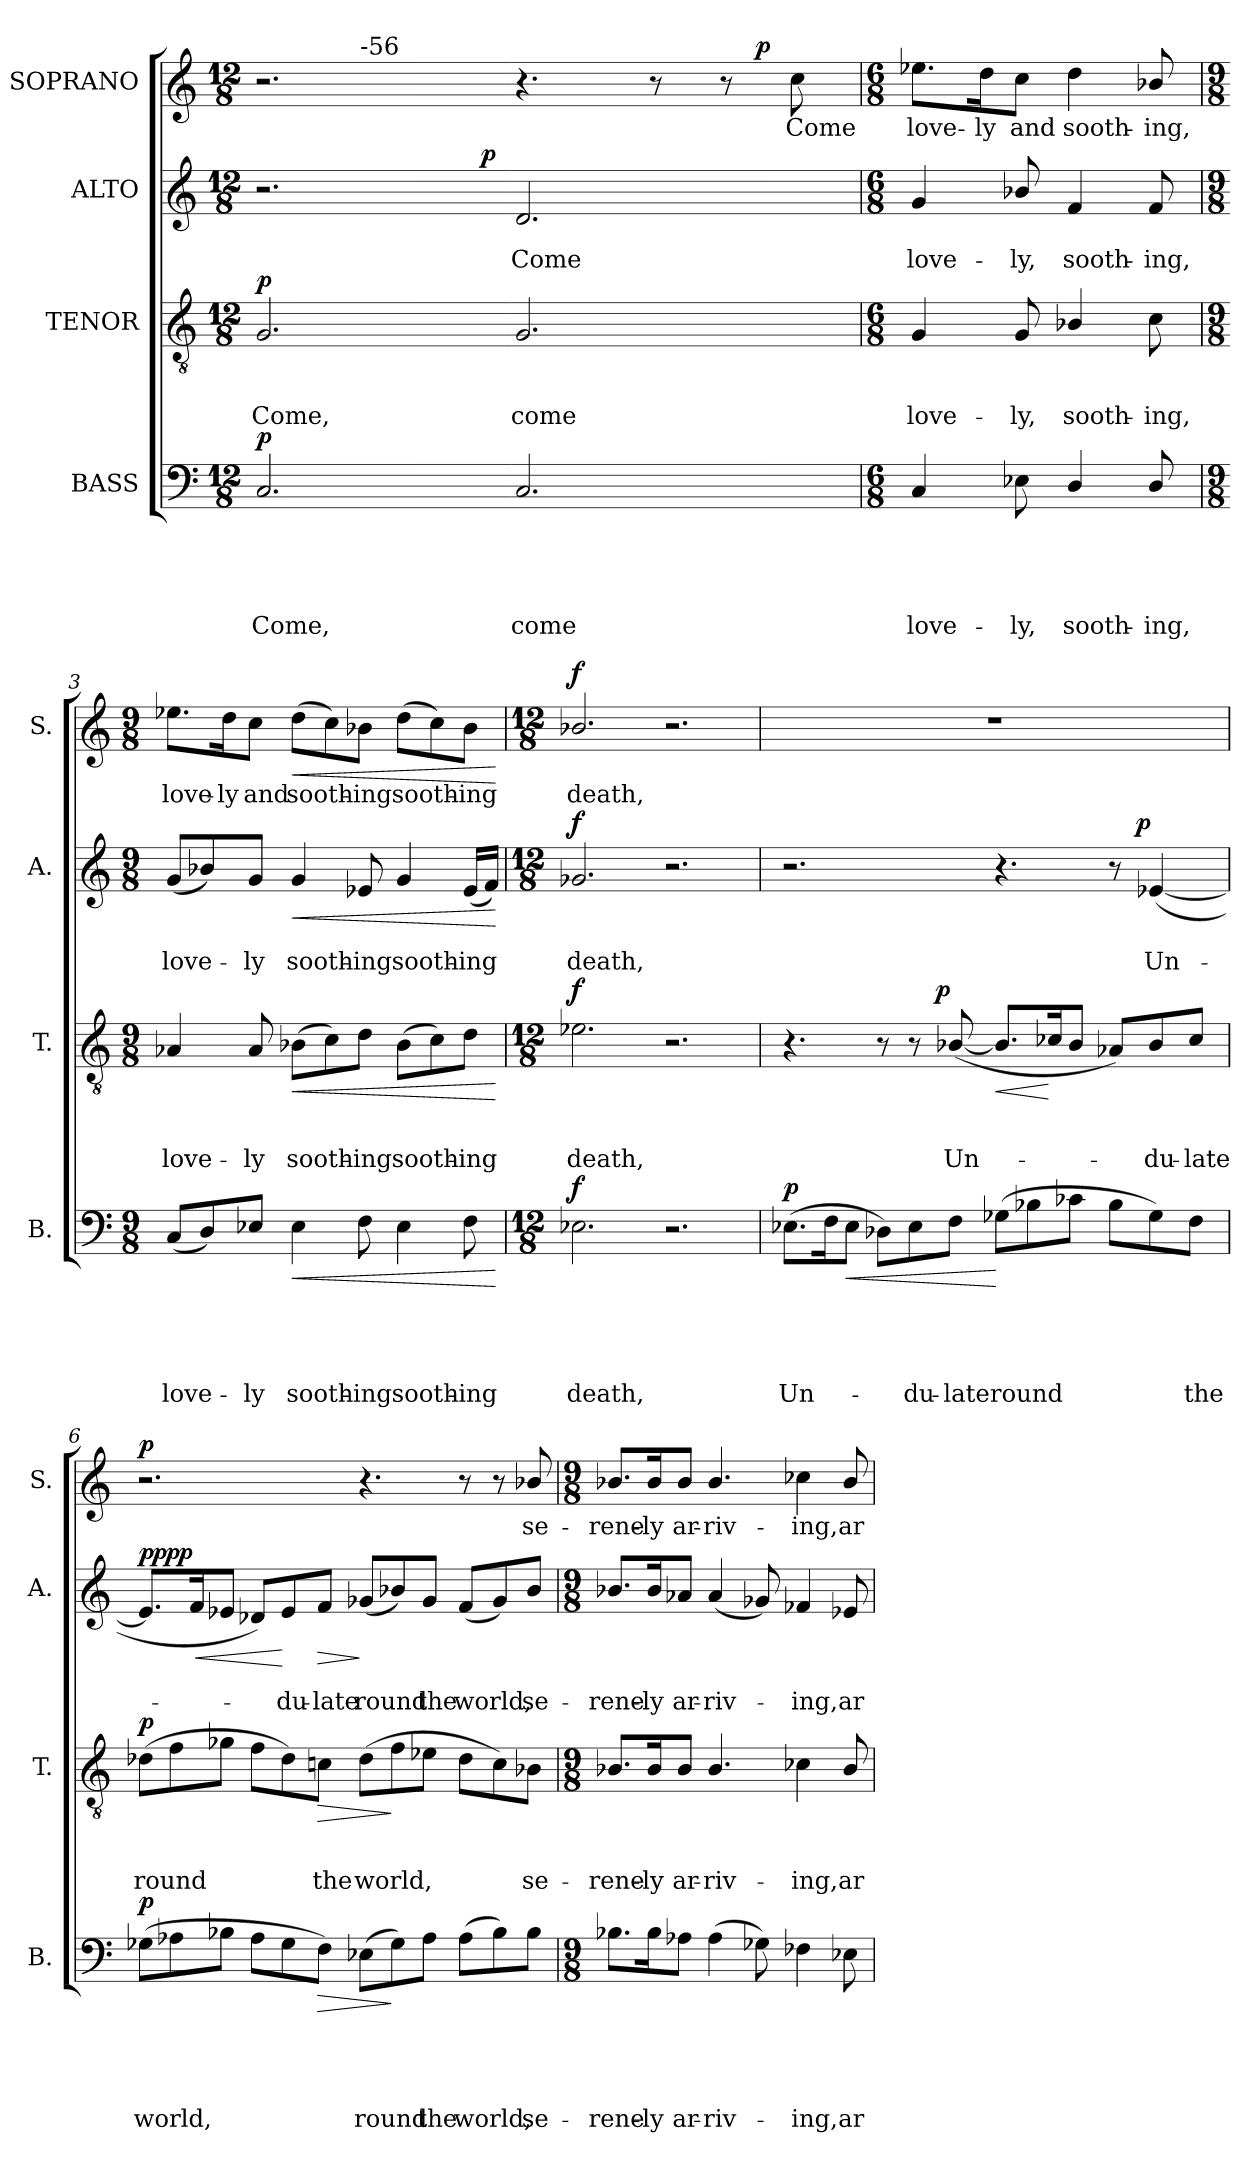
**kern	**text	**text	**text	**text	**text	**dynam	**kern	**text	**text	**text	**dynam	**kern	**text	**text	**dynam	**kern	**text	**dynam
*part4	*part4	*part4	*part4	*part4	*part4	*part4	*part3	*part3	*part3	*part3	*part3	*part2	*part2	*part2	*part2	*part1	*part1	*part1
*staff4	*staff4	*staff4	*staff4	*staff4	*staff4	*staff4	*staff3	*staff3	*staff3	*staff3	*staff3	*staff2	*staff2	*staff2	*staff2	*staff1	*staff1	*staff1
*I"BASS	*	*	*	*	*	*	*I"TENOR	*	*	*	*	*I"ALTO	*	*	*	*I"SOPRANO	*	*
*I'B.	*	*	*	*	*	*	*I'T.	*	*	*	*	*I'A.	*	*	*	*I'S.	*	*
!!LO:PB:g=z
*clefF4	*	*	*	*	*	*	*clefGv2	*	*	*	*	*clefG2	*	*	*	*clefG2	*	*
*k[]	*	*	*	*	*	*	*k[]	*	*	*	*	*k[]	*	*	*	*k[]	*	*
*C:	*	*	*	*	*	*	*C:	*	*	*	*	*C:	*	*	*	*C:	*	*
*M12/8	*	*	*	*	*	*	*M12/8	*	*	*	*	*M12/8	*	*	*	*M12/8	*	*
*MM78	*	*	*	*	*	*	*MM78	*	*	*	*	*MM78	*	*	*	*MM78	*	*
=1	=1	=1	=1	=1	=1	=1	=1	=1	=1	=1	=1	=1	=1	=1	=1	=1	=1	=1
!	!	!	!	!	!	!	!	!	!	!	!	!	!	!	!	!LO:TX:a:t=Slowly, expressively	!	!
!	!	!	!	!	!LO:LY:b	!LO:DY:a	!	!	!	!LO:LY:b	!LO:DY:a	!	!	!	!	!	!	!
*	*	*	*	*	*	*	*	*	*	*	*	*^	*	*	*	*^	*	*
*	*	*	*	*	*	*	*	*	*	*	*	*	*	*	*	*	*	*^	*	*
2.C/	.	.	.	.	Come,	p	2.G/	.	.	Come,	p	2.r	2ryy	.	.	.	2.r	1ryy	4.ryy	.	.
!	!	!	!	!	!	!	!	!	!	!	!	!	!	!	!	!	!	!	!LO:TX:a:t=-56	!	!
.	.	.	.	.	.	.	.	.	.	.	.	.	.	.	.	.	.	.	1ryy	.	.
.	.	.	.	.	.	.	.	.	.	.	.	.	8.ryy	.	.	.	.	.	.	.	.
!	!	!	!	!	!	!	!	!	!	!	!	!	!	!	!	!LO:DY:a	!	!	!	!	!
.	.	.	.	.	.	.	.	.	.	.	.	.	2ryy	.	.	p	.	.	.	.	.
!	!	!	!	!	!LO:LY:b	!	!	!	!	!LO:LY:b	!	!	!	!	!LO:LY:b	!	!	!	!	!	!
2.C/	.	.	.	.	come	.	2.G/	.	.	come	.	2.d/	.	.	Come	.	4.r	.	.	.	.
.	.	.	.	.	.	.	.	.	.	.	.	.	.	.	.	.	.	4ryy	.	.	.
.	.	.	.	.	.	.	.	.	.	.	.	.	.	.	.	.	8r	.	.	.	.
.	.	.	.	.	.	.	.	.	.	.	.	.	4ryy	.	.	.	.	.	.	.	.
.	.	.	.	.	.	.	.	.	.	.	.	.	.	.	.	.	8r	16ryy	.	.	.
!	!	!	!	!	!	!	!	!	!	!	!	!	!	!	!	!	!	!	!	!	!LO:DY:a
.	.	.	.	.	.	.	.	.	.	.	.	.	.	.	.	.	.	8.ryy	.	.	p
!	!	!	!	!	!	!	!	!	!	!	!	!	!	!	!	!	!	!	!	!LO:LY:b	!
.	.	.	.	.	.	.	.	.	.	.	.	.	.	.	.	.	8cc\	.	8ryy	Come	.
.	.	.	.	.	.	.	.	.	.	.	.	.	16ryy	.	.	.	.	.	.	.	.
*	*	*	*	*	*	*	*	*	*	*	*	*v	*v	*	*	*	*	*	*	*	*
*	*	*	*	*	*	*	*	*	*	*	*	*	*	*	*	*v	*v	*v	*	*
=2	=2	=2	=2	=2	=2	=2	=2	=2	=2	=2	=2	=2	=2	=2	=2	=2	=2	=2
*M6/8	*	*	*	*	*	*	*M6/8	*	*	*	*	*M6/8	*	*	*	*M6/8	*	*
*	*	*	*	*	*	*	*	*	*	*	*	*^	*	*	*	*^	*	*
*	*	*	*	*	*	*	*	*	*	*	*	*	*	*	*	*	*	*^	*	*
!	!	!	!	!	!LO:LY:b	!	!	!	!	!LO:LY:b	!	!	!	!	!LO:LY:b	!	!	!	!	!LO:LY:b	!
*	*	*	*	*	*	*	*	*	*	*	*	*v	*v	*	*	*	*	*	*	*	*
*	*	*	*	*	*	*	*	*	*	*	*	*	*	*	*	*v	*v	*v	*	*
4C/	.	.	.	.	love-	.	4G/	.	.	love-	.	4g/	.	love-	.	8.ee-X\L	love-	.
!	!	!	!	!	!	!	!	!	!	!	!	!	!	!	!	!	!LO:LY:b	!
.	.	.	.	.	.	.	.	.	.	.	.	.	.	.	.	16dd\k	-ly	.
!	!	!	!	!	!LO:LY:b	!	!	!	!	!LO:LY:b	!	!	!	!LO:LY:b	!	!	!LO:LY:b	!
8E-X\	.	.	.	.	-ly,	.	8G/	.	.	-ly,	.	8b-X/	.	-ly,	.	8cc\J	and	.
!	!	!	!	!	!LO:LY:b	!	!	!	!	!LO:LY:b	!	!	!	!LO:LY:b	!	!	!LO:LY:b	!
4D/	.	.	.	.	sooth-	.	4B-X/	.	.	sooth-	.	4f/	.	sooth-	.	4dd\	sooth-	.
!	!	!	!	!	!LO:LY:b	!	!	!	!	!LO:LY:b	!	!	!	!LO:LY:b	!	!	!LO:LY:b	!
8D/	.	.	.	.	-ing,	.	8c\	.	.	-ing,	.	8f/	.	-ing,	.	8b-X/	-ing,	.
=3	=3	=3	=3	=3	=3	=3	=3	=3	=3	=3	=3	=3	=3	=3	=3	=3	=3	=3
*M9/8	*	*	*	*	*	*	*M9/8	*	*	*	*	*M9/8	*	*	*	*M9/8	*	*
!	!	!	!	!	!LO:LY:b	!	!	!	!	!LO:LY:b	!	!	!	!LO:LY:b	!	!	!LO:LY:b	!
(<8C/L	.	.	.	.	love-	.	4A-X/	.	.	love-	.	(<8g/L	.	love-	.	8.ee-X\L	love-	.
8D/)	.	.	.	.	.	.	.	.	.	.	.	8b-X/)	.	.	.	.	.	.
!	!	!	!	!	!	!	!	!	!	!	!	!	!	!	!	!	!LO:LY:b	!
.	.	.	.	.	.	.	.	.	.	.	.	.	.	.	.	16dd\k	-ly	.
!	!	!	!	!	!LO:LY:b	!	!	!	!	!LO:LY:b	!	!	!	!LO:LY:b	!	!	!LO:LY:b	!
8E-X/J	.	.	.	.	-ly	.	8A-/	.	.	-ly	.	8g/J	.	-ly	.	8cc\J	and	.
!	!	!	!	!	!LO:LY:b	!LO:HP:b	!	!	!	!LO:LY:b	!LO:HP:b	!	!	!LO:LY:b	!LO:HP:b	!	!LO:LY:b	!LO:HP:b
4E-\	.	.	.	.	sooth-	<	(>8B-X\L	.	.	sooth-	<	4g/	.	sooth-	<	(>8dd\L	sooth-	<
.	.	.	.	.	.	.	8c\)	.	.	.	.	.	.	.	.	8cc\)	.	.
!	!	!	!	!	!LO:LY:b	!	!	!	!	!LO:LY:b	!	!	!	!LO:LY:b	!	!	!LO:LY:b	!
8F\	.	.	.	.	-ing	.	8d\J	.	.	-ing	.	8e-X/	.	-ing	.	8b-X\J	-ing	.
!	!	!	!	!	!LO:LY:b	!	!	!	!	!LO:LY:b	!	!	!	!LO:LY:b	!	!	!LO:LY:b	!
4E-\	.	.	.	.	sooth-	.	(>8B-\L	.	.	sooth-	.	4g/	.	sooth-	.	(>8dd\L	sooth-	.
.	.	.	.	.	.	.	8c\)	.	.	.	.	.	.	.	.	8cc\)	.	.
!	!	!	!	!	!LO:LY:b	!	!	!	!	!LO:LY:b	!	!	!	!LO:LY:b	!	!	!LO:LY:b	!
8F\	.	.	.	.	-ing	.	8d\J	.	.	-ing	.	(<16e-/LL	.	-ing	.	8b-\J	-ing	.
.	.	.	.	.	.	.	.	.	.	.	.	16f/JJ)	.	.	.	.	.	.
.	.	.	.	.	.	[	.	.	.	.	[	.	.	.	[	.	.	[
!!LO:LB:g=z
=4	=4	=4	=4	=4	=4	=4	=4	=4	=4	=4	=4	=4	=4	=4	=4	=4	=4	=4
*M12/8	*	*	*	*	*	*	*M12/8	*	*	*	*	*M12/8	*	*	*	*M12/8	*	*
!	!	!	!	!	!LO:LY:b	!LO:DY:a	!	!	!	!LO:LY:b	!LO:DY:a	!	!	!LO:LY:b	!LO:DY:a	!	!LO:LY:b	!LO:DY:a
2.E-X\	.	.	.	.	death,	f	2.e-X\	.	.	death,	f	2.g-X/	.	death,	f	2.b-X/	death,	f
2.r	.	.	.	.	.	.	2.r	.	.	.	.	2.r	.	.	.	2.r	.	.
=5	=5	=5	=5	=5	=5	=5	=5	=5	=5	=5	=5	=5	=5	=5	=5	=5	=5	=5
!	!	!	!	!	!LO:LY:b	!LO:DY:a	!	!	!	!	!	!	!	!	!	!	!	!
*	*	*	*	*	*	*	*^	*	*	*	*	*^	*	*	*	*	*	*
(>8.E-X\L	.	.	.	.	Un-	p	4.r	2ryy	.	.	.	.	2.r	1ryy	.	.	.	1.r	.	.
16F\k	.	.	.	.	.	.	.	.	.	.	.	.	.	.	.	.	.	.	.	.
!	!	!	!	!	!	!LO:HP:b	!	!	!	!	!	!	!	!	!	!	!	!	!	!
8E-\J	.	.	.	.	.	<	.	.	.	.	.	.	.	.	.	.	.	.	.	.
8D-X\L)	.	.	.	.	.	.	8r	.	.	.	.	.	.	.	.	.	.	.	.	.
!	!	!	!	!	!LO:LY:b	!	!	!	!	!	!	!	!	!	!	!	!	!	!	!
8E-\	.	.	.	.	-du-	.	8r	16.ryy	.	.	.	.	.	.	.	.	.	.	.	.
!	!	!	!	!	!	!	!	!	!	!	!	!LO:DY:a	!	!	!	!	!	!	!	!
.	.	.	.	.	.	.	.	2ryy	.	.	.	p	.	.	.	.	.	.	.	.
!	!	!	!	!	!LO:LY:b:rj	!	!	!	!	!	!LO:LY:b	!	!	!	!	!	!	!	!	!
8F\J	.	.	.	.	-late	.	(<[<8B-X/	.	.	.	Un-	.	.	.	.	.	.	.	.	.
!	!	!	!	!	!LO:LY:b	!	!	!	!	!	!	!LO:HP:b	!	!	!	!	!	!	!	!
(>8G-X\L	.	.	.	.	round	[	8.B-/L]	.	.	.	.	<	4.r	.	.	.	.	.	.	.
8B-X\	.	.	.	.	.	.	.	.	.	.	.	.	.	.	.	.	.	.	.	.
.	.	.	.	.	.	.	16c-X/k	.	.	.	.	[	.	.	.	.	.	.	.	.
8c-X\J	.	.	.	.	.	.	8B-/J	.	.	.	.	.	.	8..ryy	.	.	.	.	.	.
.	.	.	.	.	.	.	.	4ryy	.	.	.	.	.	.	.	.	.	.	.	.
8B-\L	.	.	.	.	.	.	8A-X/L)	.	.	.	.	.	8r	.	.	.	.	.	.	.
!	!	!	!	!	!	!	!	!	!	!	!	!	!	!	!	!	!LO:DY:a	!	!	!
.	.	.	.	.	.	.	.	.	.	.	.	.	.	4ryy	.	.	p	.	.	.
!	!	!	!	!	!	!	!	!	!	!	!LO:LY:b	!	!	!	!	!LO:LY:b	!	!	!	!
8G-\)	.	.	.	.	.	.	8B-/	.	.	.	-du-	.	(<[<4e-X/	.	.	Un-	.	.	.	.
.	.	.	.	.	.	.	.	8ryy	.	.	.	.	.	.	.	.	.	.	.	.
!	!	!	!	!	!LO:LY:b	!	!	!	!	!	!LO:LY:b:rj	!	!	!	!	!	!	!	!	!
8F\J	.	.	.	.	the	.	8c-/J	.	.	.	-late	.	.	.	.	.	.	.	.	.
.	.	.	.	.	.	.	.	32ryy	.	.	.	.	.	32ryy	.	.	.	.	.	.
=6	=6	=6	=6	=6	=6	=6	=6	=6	=6	=6	=6	=6	=6	=6	=6	=6	=6	=6	=6	=6
!	!	!	!	!	!LO:LY:b	!LO:DY:a	!	!	!	!	!LO:LY:b	!LO:DY:a	!	!	!	!	!LO:HP:b	!	!	!
!	!	!	!	!	!	!	!	!	!	!	!	!	!	!	!	!	!LO:DY:n=1:b	!	!	!
!	!	!	!	!	!	!	!	!	!	!	!	!	!	!	!	!	!LO:DY:n=2:a	!	!	!LO:DY:a
*	*	*	*	*	*	*	*v	*v	*	*	*	*	*	*	*	*	*	*	*	*
*	*	*	*	*	*	*	*	*	*	*	*	*v	*v	*	*	*	*	*	*
(>8G-X\L	.	.	.	.	world,	p	(>8d-X\L	.	.	round	p	8.e-/L]	.	.	< ppp p	2.r	.	p
8A-X\	.	.	.	.	.	.	8f\	.	.	.	.	.	.	.	.	.	.	.
.	.	.	.	.	.	.	.	.	.	.	.	16f/k	.	.	.	.	.	.
8B-X\J	.	.	.	.	.	.	8g-X\J	.	.	.	.	8e-X/J	.	.	.	.	.	.
8A-\L	.	.	.	.	.	.	8f\L	.	.	.	.	8d-X/L)	.	.	.	.	.	.
!	!	!	!	!	!	!	!	!	!	!	!	!	!	!LO:LY:b	!	!	!	!
8G-\	.	.	.	.	.	.	8d-\)	.	.	.	.	8e-/	.	-du-	[	.	.	.
!	!	!	!	!	!	!LO:HP:b	!	!	!	!LO:LY:b	!LO:HP:b	!	!	!LO:LY:b:rj	!LO:HP:b	!	!	!
8F\J)	.	.	.	.	.	>	8cn\J	.	.	the	>	8f/J	.	-late	>	.	.	.
!	!	!	!	!	!LO:LY:b	!	!	!	!	!LO:LY:b	!	!	!	!LO:LY:b	!	!	!	!
(>8E-X\L	.	.	.	.	round	.	(>8d-\L	.	.	world,	.	(<8g-X/L	.	round	]	4.r	.	.
8G-\)	.	.	.	.	.	]	8f\	.	.	.	]	8b-X/)	.	.	.	.	.	.
!	!	!	!	!	!LO:LY:b	!	!	!	!	!	!	!	!	!LO:LY:b	!	!	!	!
8A-\J	.	.	.	.	the	.	8e-X\J	.	.	.	.	8g-/J	.	the	.	.	.	.
!	!	!	!	!	!LO:LY:b	!	!	!	!	!	!	!	!	!LO:LY:b	!	!	!	!
(>8A-\L	.	.	.	.	world,	.	8d-\L	.	.	.	.	(<8f/L	.	world,	.	8r	.	.
8B-\)	.	.	.	.	.	.	8c\)	.	.	.	.	8g-/)	.	.	.	8r	.	.
!	!	!	!	!	!LO:LY:b	!	!	!	!	!LO:LY:b	!	!	!	!LO:LY:b	!	!	!LO:LY:b	!
8B-\J	.	.	.	.	se-	.	8B-X\J	.	.	se-	.	8b-/J	.	se-	.	8b-X/	se-	.
!!LO:LB:g=z
=7	=7	=7	=7	=7	=7	=7	=7	=7	=7	=7	=7	=7	=7	=7	=7	=7	=7	=7
*M9/8	*	*	*	*	*	*	*M9/8	*	*	*	*	*M9/8	*	*	*	*M9/8	*	*
!	!	!	!	!	!LO:LY:b	!	!	!	!	!LO:LY:b	!	!	!	!LO:LY:b	!	!	!LO:LY:b	!
8.B-X\L	.	.	.	.	-rene-	.	8.B-X/L	.	.	-rene-	.	8.b-X/L	.	-rene-	.	8.b-X/L	-rene-	.
!	!	!	!	!	!LO:LY:b:rj	!	!	!	!	!LO:LY:b:rj	!	!	!	!LO:LY:b:rj	!	!	!LO:LY:b:rj	!
16B-\k	.	.	.	.	-ly	.	16B-/k	.	.	-ly	.	16b-/k	.	-ly	.	16b-/k	-ly	.
!	!	!	!	!	!LO:LY:b	!	!	!	!	!LO:LY:b	!	!	!	!LO:LY:b	!	!	!LO:LY:b	!
8A-X\J	.	.	.	.	ar-	.	8B-/J	.	.	ar-	.	8a-X/J	.	ar-	.	8b-/J	ar-	.
!	!	!	!	!	!LO:LY:b	!	!	!	!	!LO:LY:b:rj	!	!	!	!LO:LY:b	!	!	!LO:LY:b:rj	!
(>4A-\	.	.	.	.	-riv-	.	4.B-/	.	.	-riv-	.	(<4a-/	.	-riv-	.	4.b-/	-riv-	.
8G-X\)	.	.	.	.	.	.	.	.	.	.	.	8g-X/)	.	.	.	.	.	.
!	!	!	!	!	!LO:LY:b	!	!	!	!	!LO:LY:b	!	!	!	!LO:LY:b	!	!	!LO:LY:b	!
4F-X\	.	.	.	.	-ing,	.	4c-X\	.	.	-ing,	.	4f-X/	.	-ing,	.	4cc-X\	-ing,	.
!	!	!	!	!	!LO:LY:b	!	!	!	!	!LO:LY:b	!	!	!	!LO:LY:b	!	!	!LO:LY:b	!
8E-X\	.	.	.	.	ar-	.	8B-/	.	.	ar-	.	8e-X/	.	ar-	.	8b-/	ar-	.
=	=	=	=	=	=	=	=	=	=	=	=	=	=	=	=	=	=	=
*-	*-	*-	*-	*-	*-	*-	*-	*-	*-	*-	*-	*-	*-	*-	*-	*-	*-	*-
